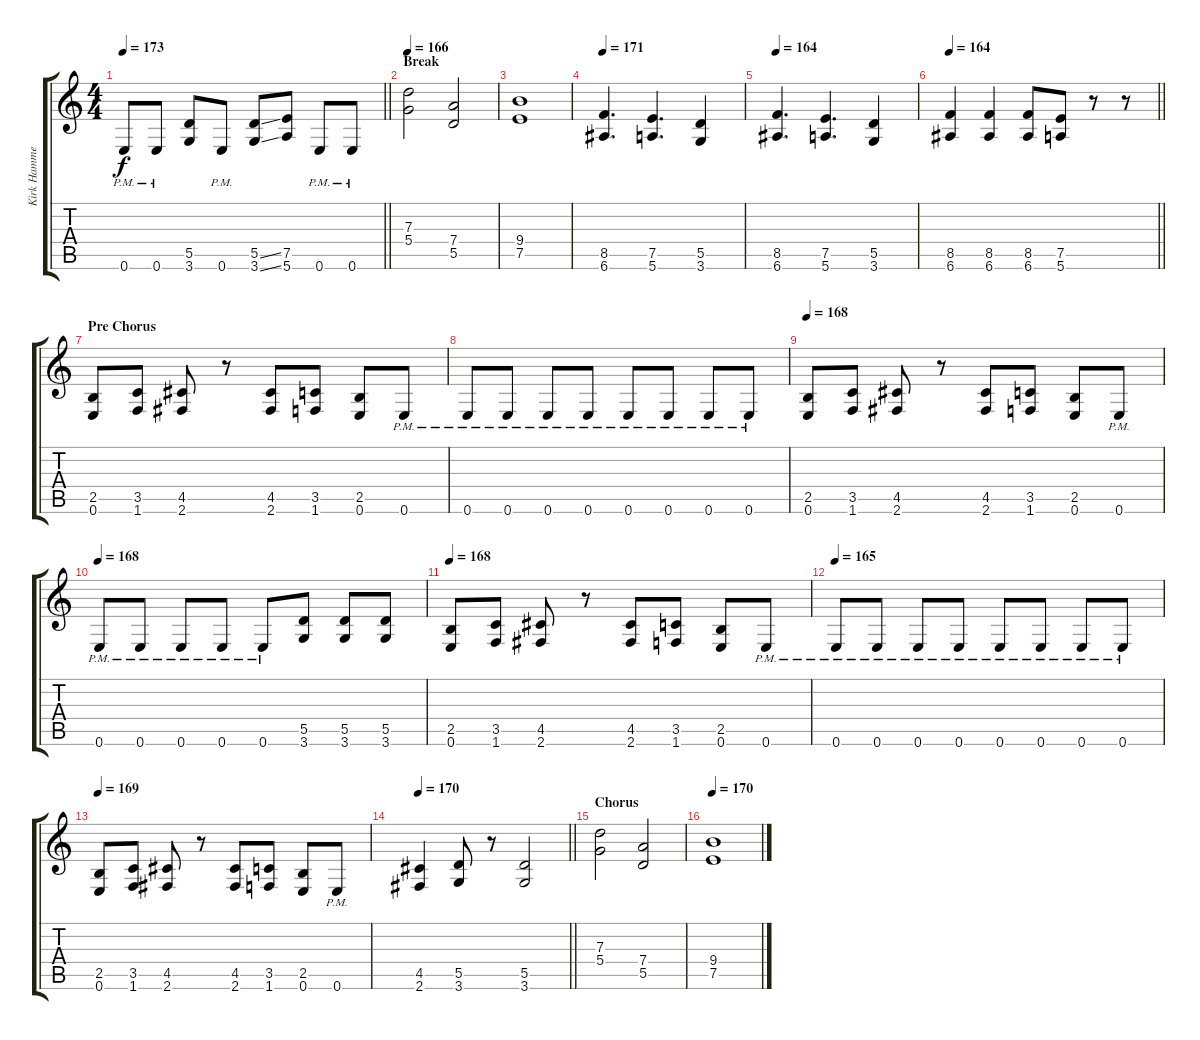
\track ("Kirk Hammett" "Kirk Hamme") {instrument distortionguitar}
\staff {score tabs}
\tuning (E4 B3 G3 D3 A2 E2) {hide}
\ts (4 4)
\tempo 173
\clef g2
\barLineRight lightlight
\ks c
0.6{pm}.8{dy f} 0.6{pm}.8 (5.5 3.6).8 0.6{pm}.8 (5.5{ss} 3.6{ss}).8 (7.5 5.6).8 0.6{pm}.8 0.6{pm}.8 |
\section ("" "Break")
\tempo 166
(7.3 5.4).2 (7.4 5.5).2 |
(9.4 7.5).1 |
\tempo 171
(8.5 6.6).4{d} (7.5 5.6).4{d} (5.5 3.6).4 |
\tempo 164
(8.5 6.6).4{d} (7.5 5.6).4{d} (5.5 3.6).4 |
\tempo 164
\barLineRight lightlight
(8.5 6.6).4 (8.5 6.6).4 (8.5 6.6).8 (7.5 5.6).8 r.8 r.8 |
\section ("" "Pre Chorus")
(2.5 0.6).8 (3.5 1.6).8 (4.5 2.6).8 r.8 (4.5 2.6).8 (3.5 1.6).8 (2.5 0.6).8 0.6{pm}.8 |
0.6{pm}.8 0.6{pm}.8 0.6{pm}.8 0.6{pm}.8 0.6{pm}.8 0.6{pm}.8 0.6{pm}.8 0.6{pm}.8 |
\tempo 168
(2.5 0.6).8 (3.5 1.6).8 (4.5 2.6).8 r.8 (4.5 2.6).8 (3.5 1.6).8 (2.5 0.6).8 0.6{pm}.8 |
\tempo 168
0.6{pm}.8 0.6{pm}.8 0.6{pm}.8 0.6{pm}.8 0.6{pm}.8 (5.5 3.6).8 (5.5 3.6).8 (5.5 3.6).8 |
\tempo 168
(2.5 0.6).8 (3.5 1.6).8 (4.5 2.6).8 r.8 (4.5 2.6).8 (3.5 1.6).8 (2.5 0.6).8 0.6{pm}.8 |
\tempo 165
0.6{pm}.8 0.6{pm}.8 0.6{pm}.8 0.6{pm}.8 0.6{pm}.8 0.6{pm}.8 0.6{pm}.8 0.6{pm}.8 |
\tempo 169
(2.5 0.6).8 (3.5 1.6).8 (4.5 2.6).8 r.8 (4.5 2.6).8 (3.5 1.6).8 (2.5 0.6).8 0.6{pm}.8 |
\tempo 170
\barLineRight lightlight
(4.5 2.6).4 (5.5 3.6).8 r.8 (5.5 3.6).2 |
\section ("" "Chorus")
(7.3 5.4).2 (7.4 5.5).2 |
\tempo 170
(9.4 7.5).1
